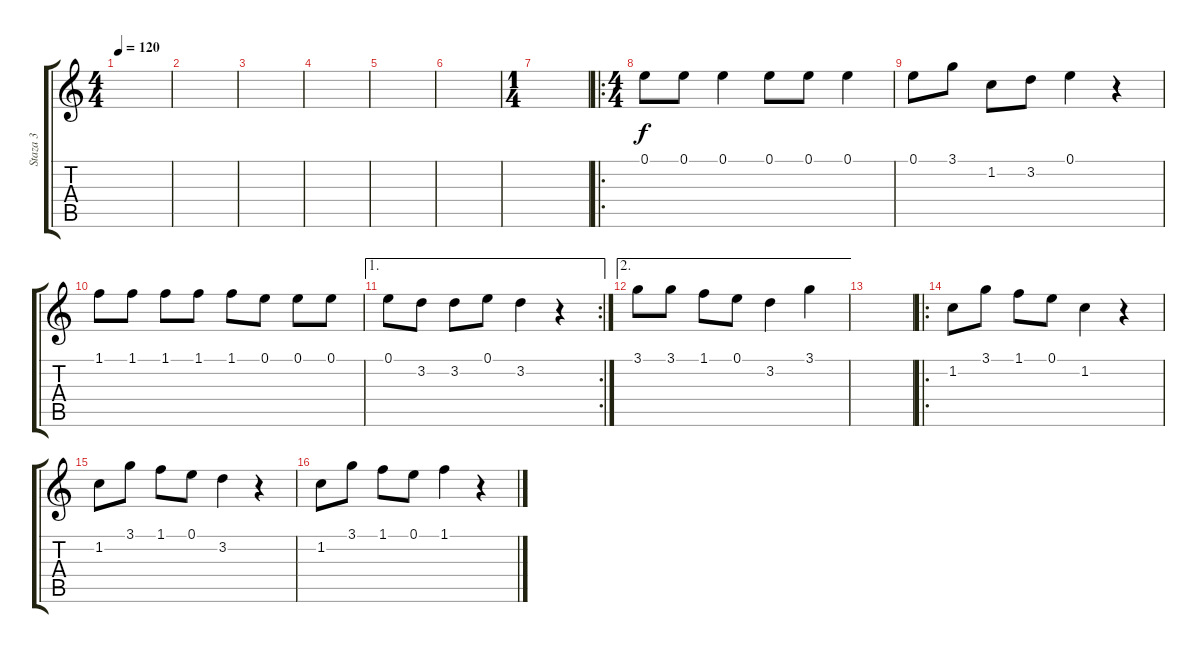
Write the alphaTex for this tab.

\track ("Staza 3" "Staza 3") {instrument overdrivenguitar}
\staff {score tabs}
\tuning (E4 B3 G3 D3 A2 E2) {hide}
\ts (4 4)
\tempo 120
\clef g2
\ks c
|
|
|
|
|
|
\ts (1 4)
|
\ro
\ts (4 4)
0.1.8 0.1.8 0.1.4 0.1.8 0.1.8 0.1.4 |
0.1.8 3.1.8 1.2.8 3.2.8 0.1.4 r.4 |
1.1.8 1.1.8 1.1.8 1.1.8 1.1.8 0.1.8 0.1.8 0.1.8 |
\ae 1
\rc 2
0.1.8 3.2.8 3.2.8 0.1.8 3.2.4 r.4 |
\ae 2
3.1.8 3.1.8 1.1.8 0.1.8 3.2.4 3.1.4 |
|
\ro
1.2.8 3.1.8 1.1.8 0.1.8 1.2.4 r.4 |
1.2.8 3.1.8 1.1.8 0.1.8 3.2.4 r.4 |
1.2.8 3.1.8 1.1.8 0.1.8 1.1.4 r.4
